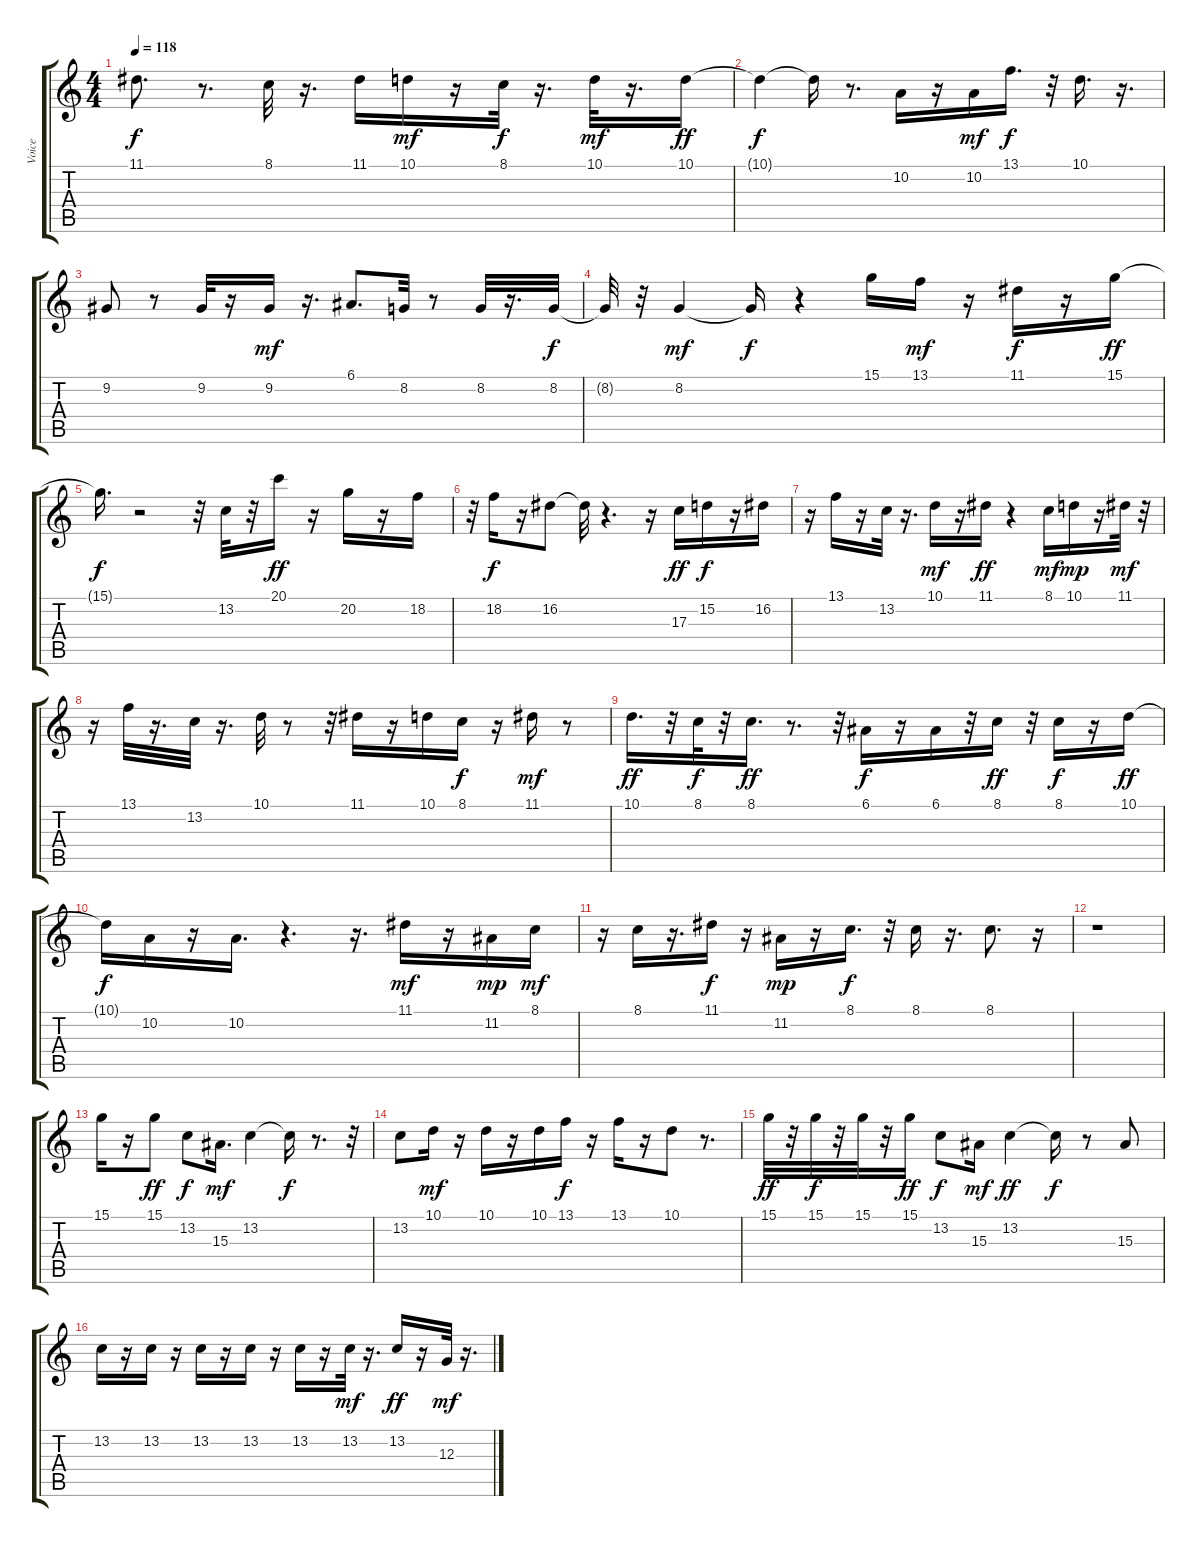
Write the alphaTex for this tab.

\track ("Voice" "Voice") {instrument lead4chiff}
\staff {score tabs}
\tuning (E4 B3 G3 D3 A2 E2) {hide}
\ts (4 4)
\tempo 118
\clef g2
\ks c
11.1{t}.8{d dy f} r.8{d} 8.1.32 r.16{d} 11.1.16 10.1.16{dy mf} r.16 8.1.32{dy f} r.16{d} 10.1.32{dy mf} r.16{d} 10.1.16{dy ff} |
10.1{t}.4{dy f} 10.1{t}.16 r.8{d} 10.2.16 r.16 10.2.16{dy mf} 13.1.16{d dy f} r.32 10.1.16{d} r.16{d} |
9.2.8 r.8 9.2.32 r.16 9.2.16{dy mf} r.16{d} 6.1.8{d} 8.2.32 r.8 8.2.32 r.16{d} 8.2.32{dy f} |
8.2{t}.32 r.32 8.2.4{dy mf} 8.2{t}.16{dy f} r.4 15.1.16 13.1.16{dy mf} r.16 11.1.16{dy f} r.16 15.1.16{dy ff} |
15.1{t}.16{d dy f} r.2 r.32 13.2.32 r.32 20.1.16{dy ff} r.16 20.2.16 r.16 18.2.16 |
r.32 18.2.16{dy f} r.16 16.2.8 16.2{t}.32 r.4{d} r.16 17.3.16{dy ff} 15.2.16{dy f} r.16 16.2.16 |
r.16 13.1.16 r.16 13.2.32 r.16{d} 10.1.16{dy mf} r.16 11.1.16{dy ff} r.4 8.1.16{dy mf} 10.1.16{dy mp} r.16 11.1.32{dy mf} r.32 |
r.16 13.1.32 r.16{d} 13.2.32 r.16{d} 10.1.32 r.8 r.32 11.1.16 r.16 10.1.16 8.1.16{dy f} r.16 11.1.16{dy mf} r.8 |
10.1.16{d dy ff} r.32 8.1.32{dy f} r.32 8.1.16{d dy ff} r.8{d} r.32 6.1.16{dy f} r.16 6.1.16 r.32 8.1.16{dy ff} r.32 8.1.16{dy f} r.16 10.1.16{dy ff} |
10.1{t}.16{dy f} 10.2.16 r.16 10.2.16{d} r.4{d} r.16{d} 11.1.16{dy mf} r.16 11.2.16{dy mp} 8.1.16{dy mf} |
r.16 8.1.16 r.16{d} 11.1.16{dy f} r.16 11.2.16{dy mp} r.16 8.1.16{d dy f} r.32 8.1.16 r.16{d} 8.1.8{d} r.16 |
r.1 |
15.1.16 r.16 15.1.8{dy ff} 13.2.8{dy f} 15.3.16{d dy mf} 13.2.4 13.2{t}.16{dy f} r.8{d} r.32 |
13.2.8 10.1.16{dy mf} r.16 10.1.16 r.16 10.1.16 13.1.16{dy f} r.16 13.1.16 r.16 10.1.8 r.8{d} |
15.1.32{dy ff} r.32 15.1.32{dy f} r.32 15.1.32 r.32 15.1.16{dy ff} 13.2.8{dy f} 15.3.16{dy mf} 13.2.4{dy ff} 13.2{t}.16{dy f} r.8 15.3.8 |
13.2.16 r.16 13.2.16 r.16 13.2.16 r.16 13.2.16 r.16 13.2.16 r.16 13.2.32{dy mf} r.16{d} 13.2.16{dy ff} r.16 12.3.32{dy mf} r.16{d}
